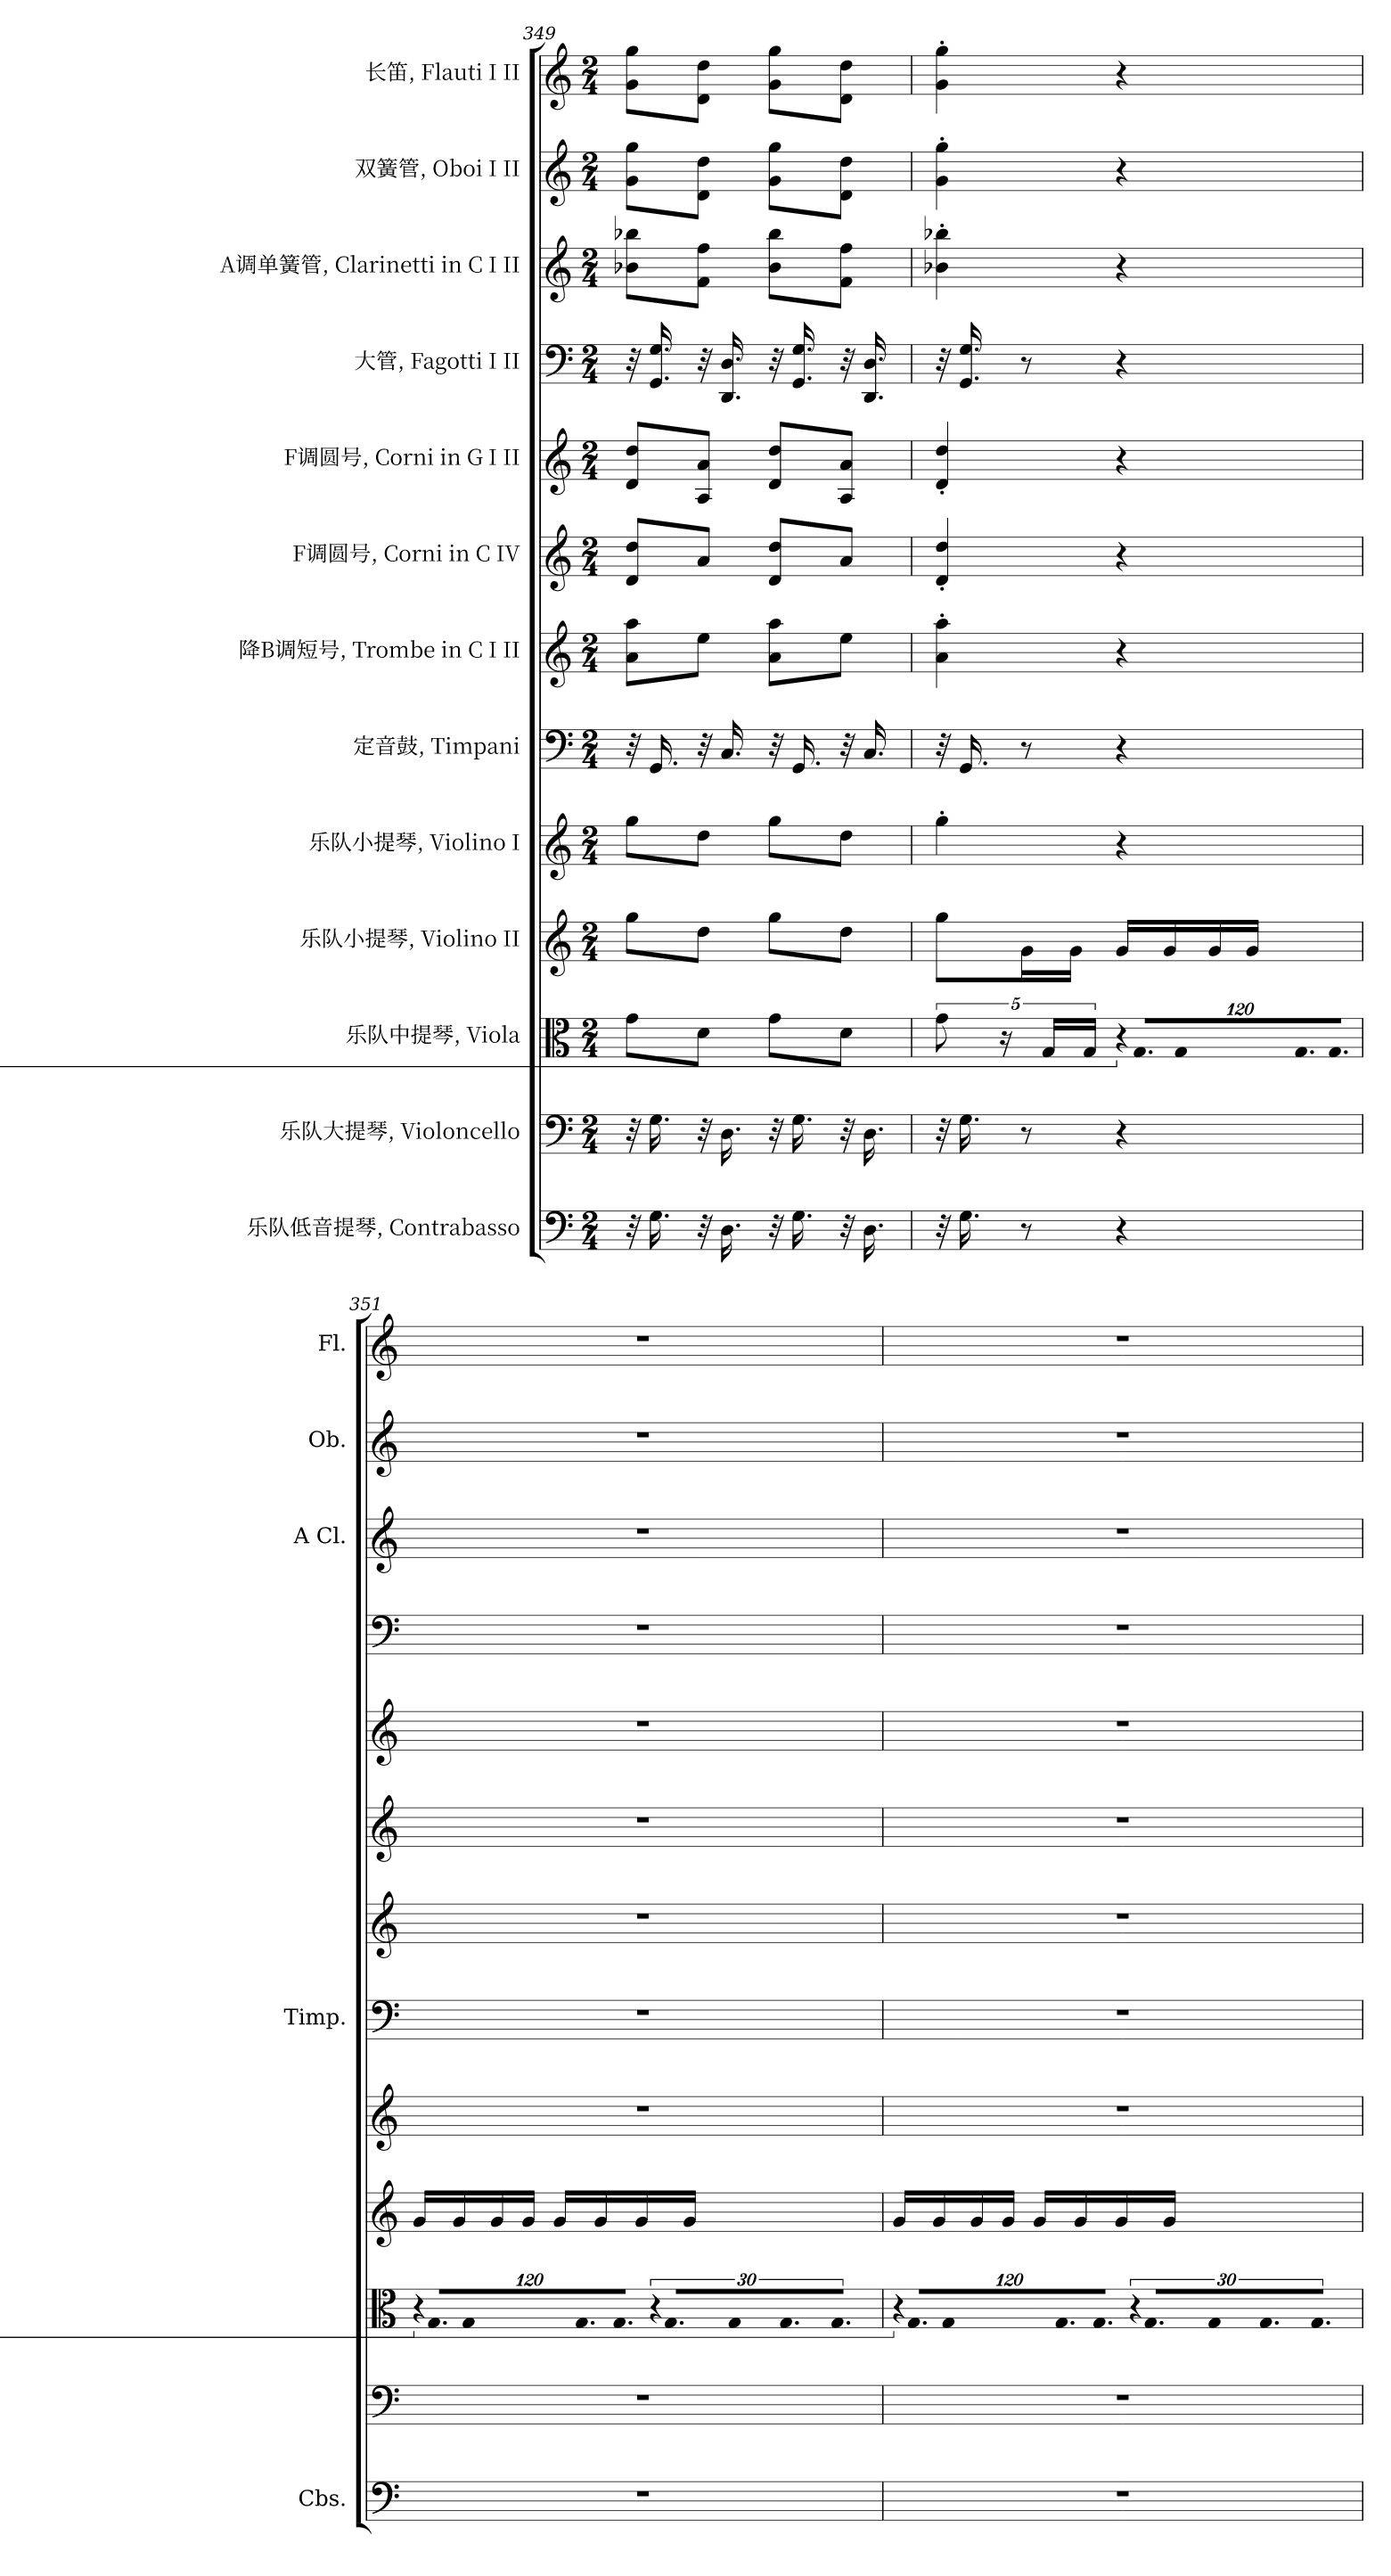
**kern	**kern	**kern	**kern	**kern	**kern	**kern	**kern	**kern	**kern	**kern	**kern	**kern
*part13	*part12	*part11	*part10	*part9	*part8	*part7	*part6	*part5	*part4	*part3	*part2	*part1
*staff13	*staff12	*staff11	*staff10	*staff9	*staff8	*staff7	*staff6	*staff5	*staff4	*staff3	*staff2	*staff1
*I"乐队低音提琴, Contrabasso	*I"乐队大提琴, Violoncello	*I"乐队中提琴, Viola	*I"乐队小提琴, Violino II	*I"乐队小提琴, Violino I	*I"定音鼓, Timpani	*I"降B调短号, Trombe in C I II	*I"F调圆号, Corni in C IV	*I"F调圆号, Corni in G I II	*I"大管, Fagotti I II	*I"A调单簧管, Clarinetti in C I II	*I"双簧管, Oboi I II	*I"长笛, Flauti I II
*I'Cbs.	*	*	*	*	*I'Timp.	*	*	*	*	*I'A Cl.	*I'Ob.	*I'Fl.
*clefF4	*clefF4	*clefC3	*clefG2	*clefG2	*clefF4	*clefG2	*clefG2	*clefG2	*clefF4	*clefG2	*clefG2	*clefG2
*ITrd7c12	*	*	*	*	*	*ITrd1c2	*ITrd4c7	*ITrd4c7	*	*ITrd2c3	*	*
*k[]	*k[]	*k[]	*k[]	*k[]	*k[]	*k[b-e-]	*k[b-]	*k[b-]	*k[]	*k[f#c#g#]	*k[]	*k[]
*M2/4	*M2/4	*M2/4	*M2/4	*M2/4	*M2/4	*M2/4	*M2/4	*M2/4	*M2/4	*M2/4	*M2/4	*M2/4
*MM128	*MM128	*MM128	*MM128	*MM128	*MM128	*MM128	*MM128	*MM128	*MM128	*MM128	*MM128	*MM128
=349	=349	=349	=349	=349	=349	=349	=349	=349	=349	=349	=349	=349
32r	32r	8g\L	8gg\L	8gg\L	32r	8g\ 8gg\L	8G/ 8g/L	8G/ 8g/L	32r	8gn\ 8ggn\L	8g\ 8gg\L	8g\ 8gg\L
16.GG\	16.G\	.	.	.	16.GG/	.	.	.	16.GG/ 16.G/	.	.	.
32r	32r	8d\J	8dd\J	8dd\J	32r	8dd\J	8d/J	8D/ 8d/J	32r	8d\ 8dd\J	8d\ 8dd\J	8d\ 8dd\J
16.DD\	16.D\	.	.	.	16.C/	.	.	.	16.DD/ 16.D/	.	.	.
*	*	*	*	*	*	*	*	*	*	*	*	*MM134
32r	32r	8g\L	8gg\L	8gg\L	32r	8g\ 8gg\L	8G/ 8g/L	8G/ 8g/L	32r	8g\ 8gg\L	8g\ 8gg\L	8g\ 8gg\L
16.GG\	16.G\	.	.	.	16.GG/	.	.	.	16.GG/ 16.G/	.	.	.
32r	32r	8d\J	8dd\J	8dd\J	32r	8dd\J	8d/J	8D/ 8d/J	32r	8d\ 8dd\J	8d\ 8dd\J	8d\ 8dd\J
16.DD\	16.D\	.	.	.	16.C/	.	.	.	16.DD/ 16.D/	.	.	.
=350	=350	=350	=350	=350	=350	=350	=350	=350	=350	=350	=350	=350
*	*	*	*	*	*	*	*	*	*	*	*	*MM130
32r	32r	10g\	8gg\L	4gg'\	32r	4g\' 4gg\'	4G/' 4g/'	4G/' 4g/'	32r	4gn\' 4ggn\'	4g\' 4gg\'	4g\' 4gg\'
16.GG\	16.G\	.	.	.	16.GG/	.	.	.	16.GG/ 16.G/	.	.	.
.	.	20r	.	.	.	.	.	.	.	.	.	.
8r	8r	.	16g\L	.	8r	.	.	.	8r	.	.	.
.	.	20G/LL	.	.	.	.	.	.	.	.	.	.
.	.	.	16g\JJ	.	.	.	.	.	.	.	.	.
.	.	20G/JJ	.	.	.	.	.	.	.	.	.	.
!	!	!LO:N:vis=64	!	!	!	!	!	!	!	!	!	!
4r	4r	960%17r	16g/LL	4r	4r	4r	4r	4r	4r	4r	4r	4r
!	!	!LO:N:vis=32.	!	!	!	!	!	!	!	!	!	!
.	.	1920%103G/KLL	.	.	.	.	.	.	.	.	.	.
.	.	.	16g/	.	.	.	.	.	.	.	.	.
!	!	!LO:N:vis=16	!	!	!	!	!	!	!	!	!	!
.	.	1920%137G/	.	.	.	.	.	.	.	.	.	.
.	.	.	16g/	.	.	.	.	.	.	.	.	.
!	!	!LO:N:vis=32.	!	!	!	!	!	!	!	!	!	!
.	.	1920%103G/L	.	.	.	.	.	.	.	.	.	.
.	.	.	16g/JJ	.	.	.	.	.	.	.	.	.
!	!	!LO:N:vis=32.	!	!	!	!	!	!	!	!	!	!
.	.	1920%103G/JJJ	.	.	.	.	.	.	.	.	.	.
!!LO:PB:g=z
=351	=351	=351	=351	=351	=351	=351	=351	=351	=351	=351	=351	=351
!	!	!LO:N:vis=64	!	!	!	!	!	!	!	!	!	!
2r	2r	960%17r	16g/LL	2r	2r	2r	2r	2r	2r	2r	2r	2r
!	!	!LO:N:vis=32.	!	!	!	!	!	!	!	!	!	!
.	.	1920%103G/KLL	.	.	.	.	.	.	.	.	.	.
.	.	.	16g/	.	.	.	.	.	.	.	.	.
!	!	!LO:N:vis=16	!	!	!	!	!	!	!	!	!	!
.	.	1920%137G/	.	.	.	.	.	.	.	.	.	.
.	.	.	16g/	.	.	.	.	.	.	.	.	.
!	!	!LO:N:vis=32.	!	!	!	!	!	!	!	!	!	!
.	.	1920%103G/L	.	.	.	.	.	.	.	.	.	.
.	.	.	16g/JJ	.	.	.	.	.	.	.	.	.
!	!	!LO:N:vis=32.	!	!	!	!	!	!	!	!	!	!
.	.	1920%103G/JJJ	.	.	.	.	.	.	.	.	.	.
!	!	!LO:N:vis=64	!	!	!	!	!	!	!	!	!	!
.	.	960%17r	16g/LL	.	.	.	.	.	.	.	.	.
!	!	!LO:N:vis=32.	!	!	!	!	!	!	!	!	!	!
.	.	1920%103G/KLL	.	.	.	.	.	.	.	.	.	.
.	.	.	16g/	.	.	.	.	.	.	.	.	.
!	!	!LO:N:vis=16	!	!	!	!	!	!	!	!	!	!
.	.	1920%137G/	.	.	.	.	.	.	.	.	.	.
.	.	.	16g/	.	.	.	.	.	.	.	.	.
!	!	!LO:N:vis=32.	!	!	!	!	!	!	!	!	!	!
.	.	1920%103G/L	.	.	.	.	.	.	.	.	.	.
.	.	.	16g/JJ	.	.	.	.	.	.	.	.	.
!	!	!LO:N:vis=32.	!	!	!	!	!	!	!	!	!	!
.	.	1920%103G/JJJ	.	.	.	.	.	.	.	.	.	.
=352	=352	=352	=352	=352	=352	=352	=352	=352	=352	=352	=352	=352
!	!	!LO:N:vis=64	!	!	!	!	!	!	!	!	!	!
2r	2r	960%17r	16g/LL	2r	2r	2r	2r	2r	2r	2r	2r	2r
!	!	!LO:N:vis=32.	!	!	!	!	!	!	!	!	!	!
.	.	1920%103G/KLL	.	.	.	.	.	.	.	.	.	.
.	.	.	16g/	.	.	.	.	.	.	.	.	.
!	!	!LO:N:vis=16	!	!	!	!	!	!	!	!	!	!
.	.	1920%137G/	.	.	.	.	.	.	.	.	.	.
.	.	.	16g/	.	.	.	.	.	.	.	.	.
!	!	!LO:N:vis=32.	!	!	!	!	!	!	!	!	!	!
.	.	1920%103G/L	.	.	.	.	.	.	.	.	.	.
.	.	.	16g/JJ	.	.	.	.	.	.	.	.	.
!	!	!LO:N:vis=32.	!	!	!	!	!	!	!	!	!	!
.	.	1920%103G/JJJ	.	.	.	.	.	.	.	.	.	.
!	!	!LO:N:vis=64	!	!	!	!	!	!	!	!	!	!
.	.	960%17r	16g/LL	.	.	.	.	.	.	.	.	.
!	!	!LO:N:vis=32.	!	!	!	!	!	!	!	!	!	!
.	.	1920%103G/KLL	.	.	.	.	.	.	.	.	.	.
.	.	.	16g/	.	.	.	.	.	.	.	.	.
!	!	!LO:N:vis=16	!	!	!	!	!	!	!	!	!	!
.	.	1920%137G/	.	.	.	.	.	.	.	.	.	.
.	.	.	16g/	.	.	.	.	.	.	.	.	.
!	!	!LO:N:vis=32.	!	!	!	!	!	!	!	!	!	!
.	.	1920%103G/L	.	.	.	.	.	.	.	.	.	.
.	.	.	16g/JJ	.	.	.	.	.	.	.	.	.
!	!	!LO:N:vis=32.	!	!	!	!	!	!	!	!	!	!
.	.	1920%103G/JJJ	.	.	.	.	.	.	.	.	.	.
=	=	=	=	=	=	=	=	=	=	=	=	=
*-	*-	*-	*-	*-	*-	*-	*-	*-	*-	*-	*-	*-
